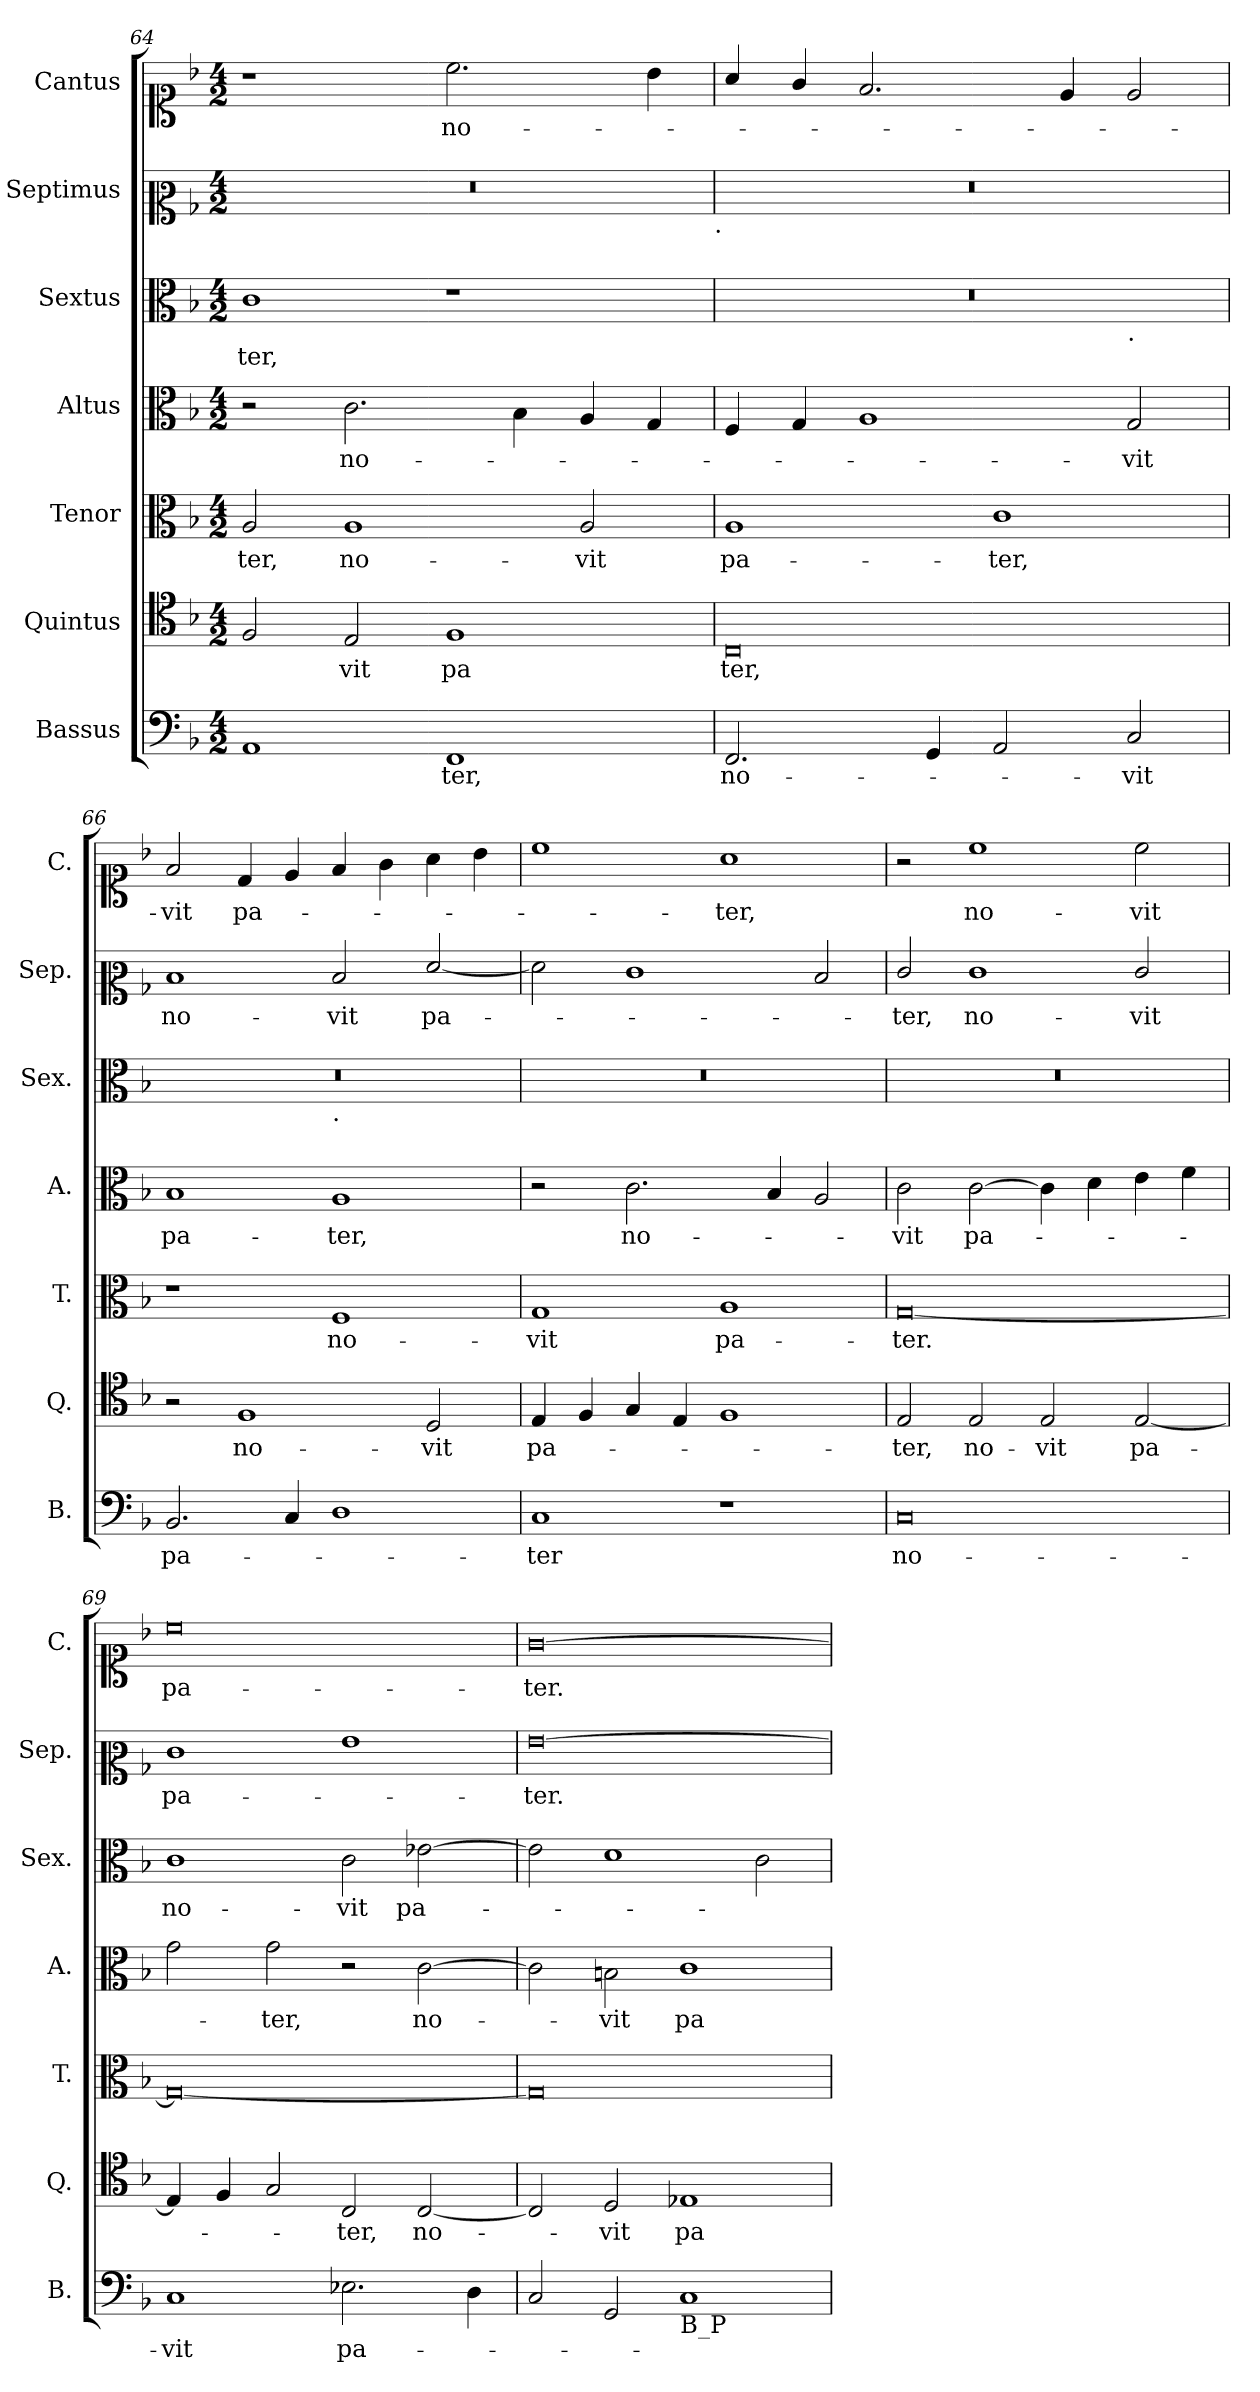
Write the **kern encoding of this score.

**kern	**text	**kern	**text	**kern	**text	**kern	**text	**kern	**text	**kern	**text	**kern	**text
*part7	*part7	*part6	*part6	*part5	*part5	*part4	*part4	*part3	*part3	*part2	*part2	*part1	*part1
*staff7	*staff7	*staff6	*staff6	*staff5	*staff5	*staff4	*staff4	*staff3	*staff3	*staff2	*staff2	*staff1	*staff1
*I"Bassus	*	*I"Quintus	*	*I"Tenor	*	*I"Altus	*	*I"Sextus	*	*I"Septimus	*	*I"Cantus	*
*I'B.	*	*I'Q.	*	*I'T.	*	*I'A.	*	*I'Sex.	*	*I'Sep.	*	*I'C.	*
*clefF4	*	*clefC4	*	*clefC3	*	*clefC3	*	*clefC3	*	*clefC2	*	*clefC1	*
*k[b-]	*	*k[b-]	*	*k[b-]	*	*k[b-]	*	*k[b-]	*	*k[b-]	*	*k[b-]	*
*F:	*	*F:	*	*F:	*	*F:	*	*F:	*	*F:	*	*F:	*
*M4/2	*	*M4/2	*	*M4/2	*	*M4/2	*	*M4/2	*	*M4/2	*	*M4/2	*
=64	=64	=64	=64	=64	=64	=64	=64	=64	=64	=64	=64	=64	=64
!	!	!	!	!	!	!	!	!	!	!LO:N:vis=1	!	!	!
1AA	.	2F/	.	2A/	-ter,	2r	.	1c	-ter,	0r	.	1r	.
.	.	2E/	-vit	1A	no-	2.c\	no-	.	.	.	.	.	.
1FF	-ter,	1F	pa	.	.	.	.	1r	.	.	.	2.cc\	no-
.	.	.	.	.	.	4B-\	.	.	.	.	.	.	.
.	.	.	.	2A/	-vit	4A/	.	.	.	.	.	.	.
.	.	.	.	.	.	4G/	.	.	.	.	.	4b-\	.
!	!	!	!	!	!	!	!	!	!	!LO:TX:b:t=.	!	!	!
=65	=65	=65	=65	=65	=65	=65	=65	=65	=65	=65	=65	=65	=65
!	!	!	!	!	!	!	!	!LO:N:vis=1	!	!LO:N:vis=1	!	!	!
*	*	*	*	*	*	*	*	*^	*	*	*	*	*
2.FF/	no-	0C	ter,	1A	pa-	4F/	.	0r	1.ryy	.	0r	.	4a/	.
.	.	.	.	.	.	4G/	.	.	.	.	.	.	4g/	.
.	.	.	.	.	.	1A	.	.	.	.	.	.	2.f/	.
4GG/	.	.	.	.	.	.	.	.	.	.	.	.	.	.
2AA/	.	.	.	1c	-ter,	.	.	.	.	.	.	.	.	.
.	.	.	.	.	.	.	.	.	.	.	.	.	4e/	.
!	!	!	!	!	!	!	!	!	!LO:TX:b:t=.	!	!	!	!	!
2C/	-vit	.	.	.	.	2G/	-vit	.	2ryy	.	.	.	2e/	.
=66	=66	=66	=66	=66	=66	=66	=66	=66	=66	=66	=66	=66	=66	=66
!	!	!	!	!	!	!	!	!LO:N:vis=1	!	!	!	!	!	!
2.BB-/	pa-	2r	.	1r	.	1B-	pa-	0r	1ryy	.	1d	no-	2f/	-vit
.	.	1F	no-	.	.	.	.	.	.	.	.	.	4d/	pa-
4C/	.	.	.	.	.	.	.	.	.	.	.	.	4e/	.
!	!	!	!	!	!	!	!	!	!LO:TX:b:t=.	!	!	!	!	!
1D	.	.	.	1F	no-	1A	-ter,	.	1ryy	.	2d/	-vit	4f/	.
.	.	.	.	.	.	.	.	.	.	.	.	.	4g\	.
.	.	2D/	-vit	.	.	.	.	.	.	.	[2f/	pa-	4a\	.
.	.	.	.	.	.	.	.	.	.	.	.	.	4b-\	.
=67	=67	=67	=67	=67	=67	=67	=67	=67	=67	=67	=67	=67	=67	=67
!	!	!	!	!	!	!	!	!LO:N:vis=1	!	!	!	!	!	!
*	*	*	*	*	*	*	*	*v	*v	*	*	*	*	*
1C	-ter	4E/	pa-	1G	-vit	2r	.	0r	.	2f\]	.	1cc	.
.	.	4F/	.	.	.	.	.	.	.	.	.	.	.
.	.	4G/	.	.	.	2.c\	no-	.	.	1e	.	.	.
.	.	4E/	.	.	.	.	.	.	.	.	.	.	.
1r	.	1F	.	1A	pa-	.	.	.	.	.	.	1a	-ter,
.	.	.	.	.	.	4B-/	.	.	.	.	.	.	.
.	.	.	.	.	.	2A/	.	.	.	2d/	.	.	.
=68	=68	=68	=68	=68	=68	=68	=68	=68	=68	=68	=68	=68	=68
!	!	!	!	!	!	!	!	!LO:N:vis=1	!	!	!	!	!
0C	no-	2E/	-ter,	[0G	-ter.	2c\	-vit	0r	.	2e/	-ter,	2r	.
.	.	2E/	no-	.	.	[2c\	pa-	.	.	1e	no-	1cc	no-
.	.	2E/	-vit	.	.	4c\]	.	.	.	.	.	.	.
.	.	.	.	.	.	4d\	.	.	.	.	.	.	.
.	.	[2E/	pa-	.	.	4e\	.	.	.	2e/	-vit	2cc\	-vit
.	.	.	.	.	.	4f\	.	.	.	.	.	.	.
=69	=69	=69	=69	=69	=69	=69	=69	=69	=69	=69	=69	=69	=69
1C	-vit	4E/]	.	0G_	.	2g\	.	1c	no-	1e	pa-	0cc	pa-
.	.	4F/	.	.	.	.	.	.	.	.	.	.	.
.	.	2G/	.	.	.	2g\	-ter,	.	.	.	.	.	.
2.E-X\	pa-	2C/	-ter,	.	.	2r	.	2c\	-vit	1g	.	.	.
.	.	[2C/	no-	.	.	[2c\	no-	[2e-X\	pa-	.	.	.	.
4D\	.	.	.	.	.	.	.	.	.	.	.	.	.
=70	=70	=70	=70	=70	=70	=70	=70	=70	=70	=70	=70	=70	=70
2C/	.	2C/]	.	0G]	.	2c\]	.	2e-\]	.	[0g	-ter.	[0g	-ter.
2GG/	.	2D/	-vit	.	.	2Bn\	-vit	1d	.	.	.	.	.
!LO:TX:b:t=B_P	!	!	!	!	!	!	!	!	!	!	!	!	!
1C	.	1E-X	pa-	.	.	1c	pa-	.	.	.	.	.	.
.	.	.	.	.	.	.	.	2c\	.	.	.	.	.
=	=	=	=	=	=	=	=	=	=	=	=	=	=
*-	*-	*-	*-	*-	*-	*-	*-	*-	*-	*-	*-	*-	*-
